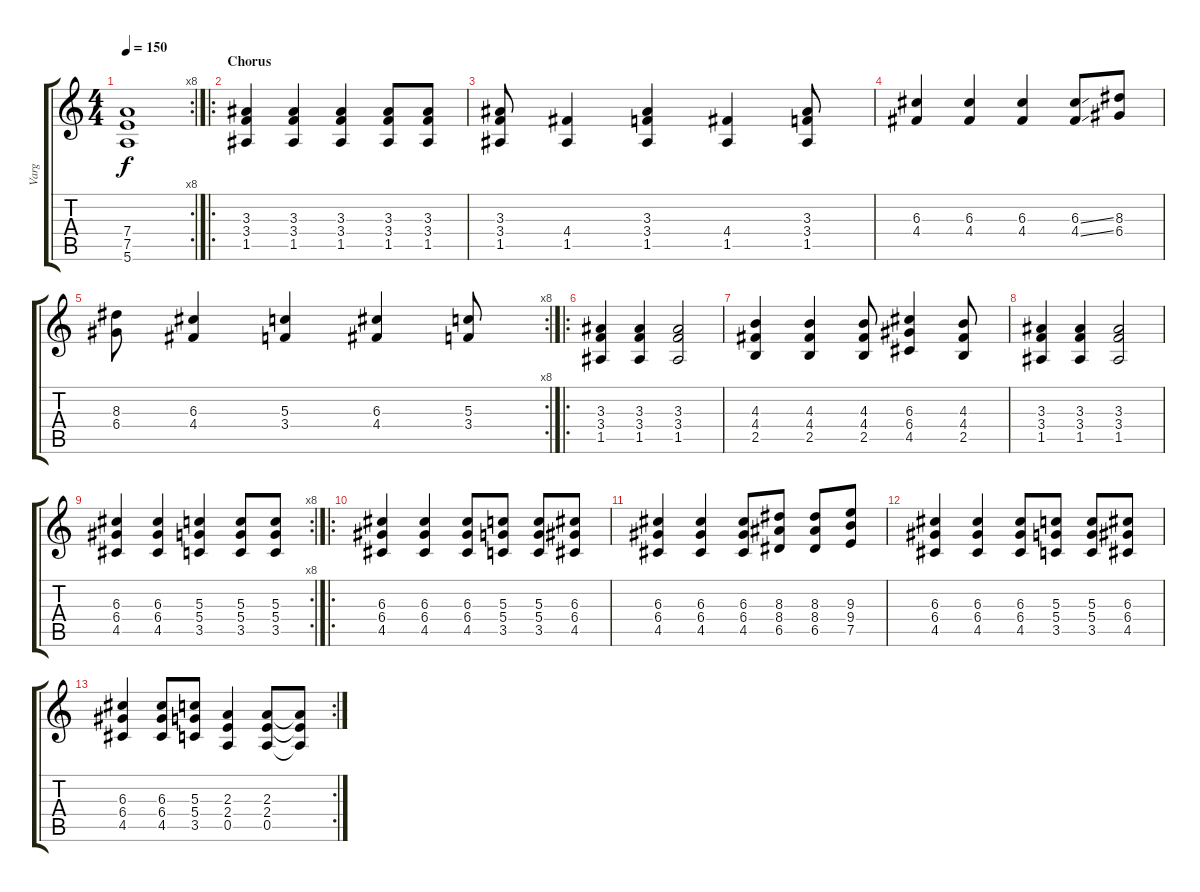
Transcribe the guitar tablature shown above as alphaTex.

\track ("Varg" "Varg") {instrument overdrivenguitar}
\staff {score tabs}
\tuning (E4 B3 G3 D3 A2 E2) {hide}
\rc 8
\ts (4 4)
\tempo 150
\clef g2
\ks c
(7.4{t} 7.5{t} 5.6{t}).1{dy f} |
\ro
\section ("" "Chorus")
(3.3 3.4 1.5).4 (3.3 3.4 1.5).4 (3.3 3.4 1.5).4 (3.3 3.4 1.5).8 (3.3 3.4 1.5).8 |
(3.3 3.4 1.5).8 (4.4 1.5).4 (3.3 3.4 1.5).4 (4.4 1.5).4 (3.3 3.4 1.5).8 |
(6.3 4.4).4 (6.3 4.4).4 (6.3 4.4).4 (6.3{ss} 4.4{ss}).8 (8.3 6.4).8 |
\rc 8
(8.3 6.4).8 (6.3 4.4).4 (5.3 3.4).4 (6.3 4.4).4 (5.3 3.4).8 |
\ro
(3.3 3.4 1.5).4 (3.3 3.4 1.5).4 (3.3 3.4 1.5).2 |
(4.3 4.4 2.5).4 (4.3 4.4 2.5).4 (4.3 4.4 2.5).8 (6.3 6.4 4.5).4 (4.3 4.4 2.5).8 |
(3.3 3.4 1.5).4 (3.3 3.4 1.5).4 (3.3 3.4 1.5).2 |
\rc 8
(6.3 6.4 4.5).4 (6.3 6.4 4.5).4 (5.3 5.4 3.5).4 (5.3 5.4 3.5).8 (5.3 5.4 3.5).8 |
\ro
(6.3 6.4 4.5).4 (6.3 6.4 4.5).4 (6.3 6.4 4.5).8 (5.3 5.4 3.5).8 (5.3 5.4 3.5).8 (6.3 6.4 4.5).8 |
(6.3 6.4 4.5).4 (6.3 6.4 4.5).4 (6.3 6.4 4.5).8 (8.3 8.4 6.5).8 (8.3 8.4 6.5).8 (9.3 9.4 7.5).8 |
(6.3 6.4 4.5).4 (6.3 6.4 4.5).4 (6.3 6.4 4.5).8 (5.3 5.4 3.5).8 (5.3 5.4 3.5).8 (6.3 6.4 4.5).8 |
\rc 2
(6.3 6.4 4.5).4 (6.3 6.4 4.5).8 (5.3 5.4 3.5).8 (2.3 2.4 0.5).4 (2.3 2.4 0.5).8 (2.3{t} 2.4{t} 0.5{t}).8
